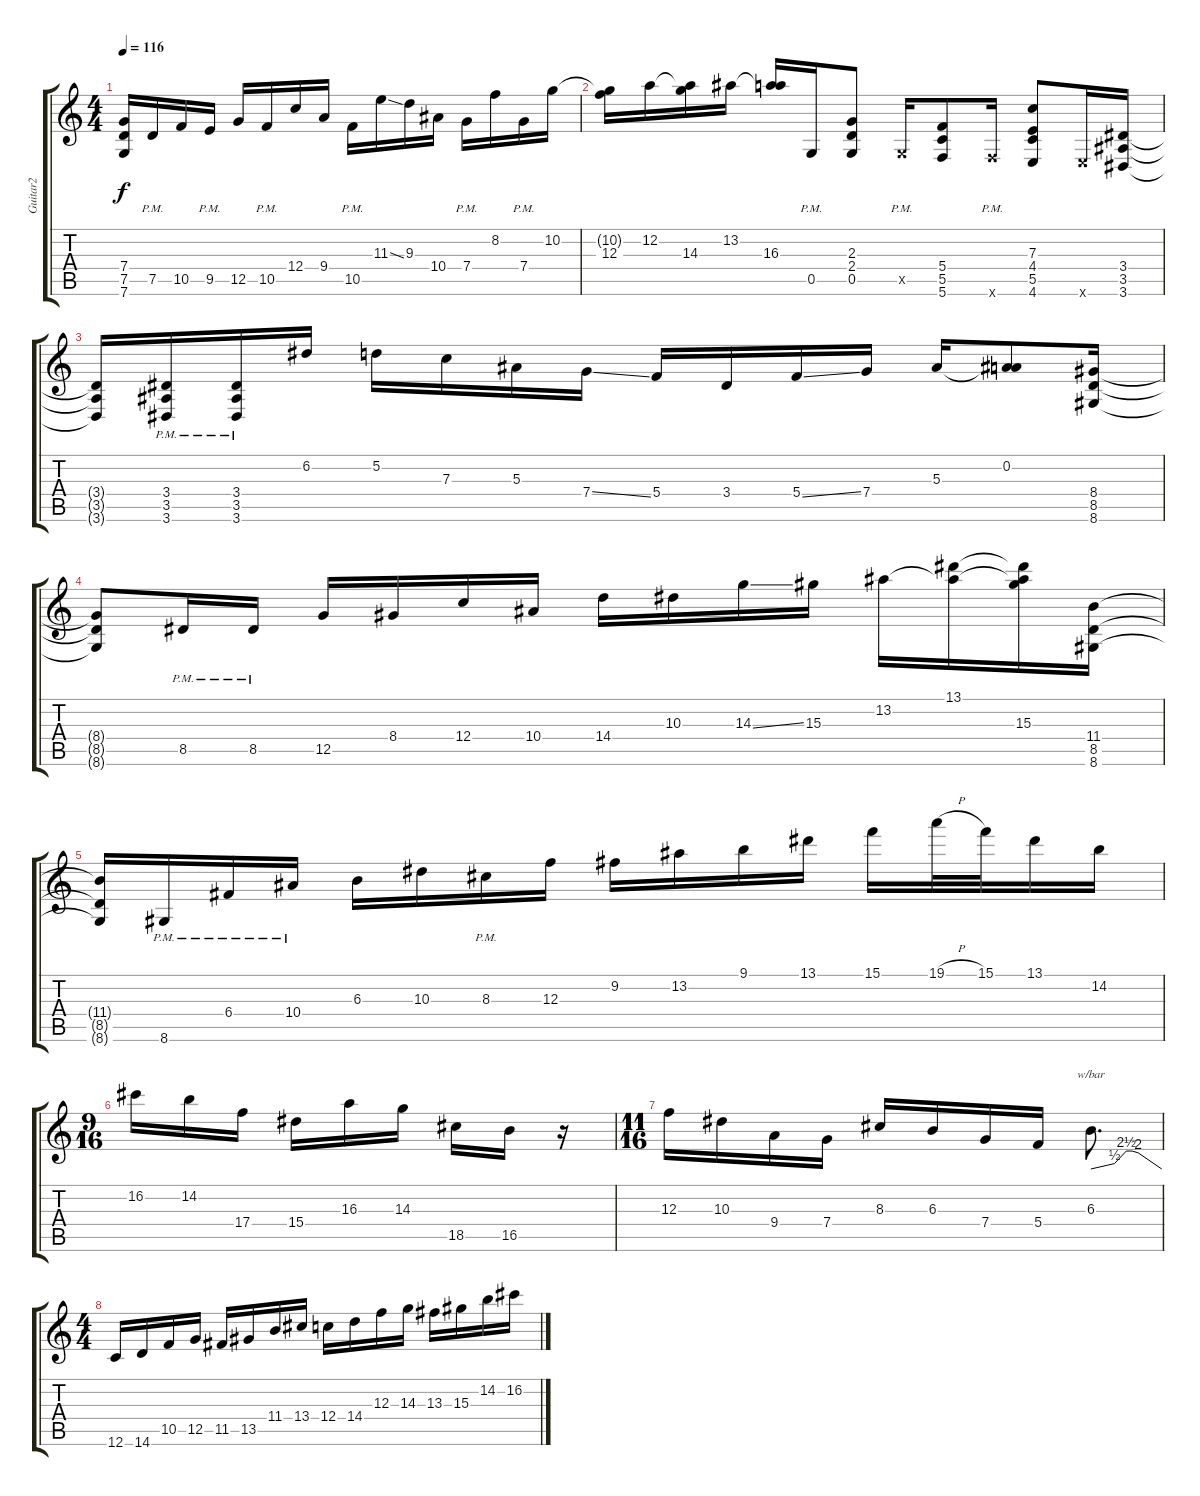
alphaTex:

\track ("Guitar2" "Guitar2") {instrument distortionguitar}
\staff {score tabs}
\tuning (D4 A3 F3 C3 G2 C2) {hide}
\ts (4 4)
\tempo 116
\clef g2
\ks c
(7.4{t} 7.5{t} 7.6{t}).16{dy f} 7.5{pm}.16 10.5.16 9.5{pm}.16 12.5.16 10.5{pm}.16 12.4.16 9.4.16 10.5{pm}.16 11.3{ss}.16 9.3.16 10.4.16 7.4{pm}.16 8.2.16 7.4{pm}.16 10.2.16 |
(10.2{t} 12.3).16 12.2.16 (12.2{t} 14.3).16 13.2.16 (13.2{t} 16.3).16 0.5{pm}.16 (2.3 2.4 0.5).8 0.5{pm x}.16 (5.4 5.5 5.6).8 5.6{pm x}.16 (7.3 4.4 5.5 4.6).8 4.6{x}.16 (3.4 3.5 3.6).16 |
(3.4{t} 3.5{t} 3.6{t}).16 (3.4{pm} 3.5 3.6).16 (3.4{pm} 3.5 3.6).16 6.2.16 5.2.16 7.3.16 5.3.16 7.4{ss}.16 5.4.16 3.4.16 5.4{ss}.16 7.4.16 5.3.16 (0.2 5.3{t}).8 (8.4 8.5 8.6).16 |
(8.4{t} 8.5{t} 8.6{t}).8 8.5{pm}.16 8.5{pm}.16 12.5.16 8.4.16 12.4.16 10.4.16 14.4.16 10.3.16 14.3{ss}.16 15.3.16 13.2.16 (13.1 13.2{t}).16 (13.1{t} 13.2{t} 15.3).16 (11.4 8.5 8.6).16 |
(11.4{t} 8.5{t} 8.6{t}).16 8.6{pm}.16 6.4{pm}.16 10.4{pm}.16 6.3.16 10.3.16 8.3{pm}.16 12.3.16 9.2.16 13.2.16 9.1.16 13.1.16 15.1.16 19.1{h}.32 15.1.32 13.1.16 14.2.16 |
\ts (9 16)
16.2.16 14.2.16 17.4.16 15.4.16 16.3.16 14.3.16 18.5.16 16.5.16 r.16 |
\ts (11 16)
12.3.16 10.3.16 9.4.16 7.4.16 8.3.16 6.3.16 7.4.16 5.4.16 6.3.8{d tbe (custom default 0 0 20 2 30 10 35 10 40 8 60 0)} |
\ts (4 4)
12.6.16 14.6.16 10.5.16 12.5.16 11.5.16 13.5.16 11.4.16 13.4.16 12.4.16 14.4.16 12.3.16 14.3.16 13.3.16 15.3.16 14.2.16 16.2.16
